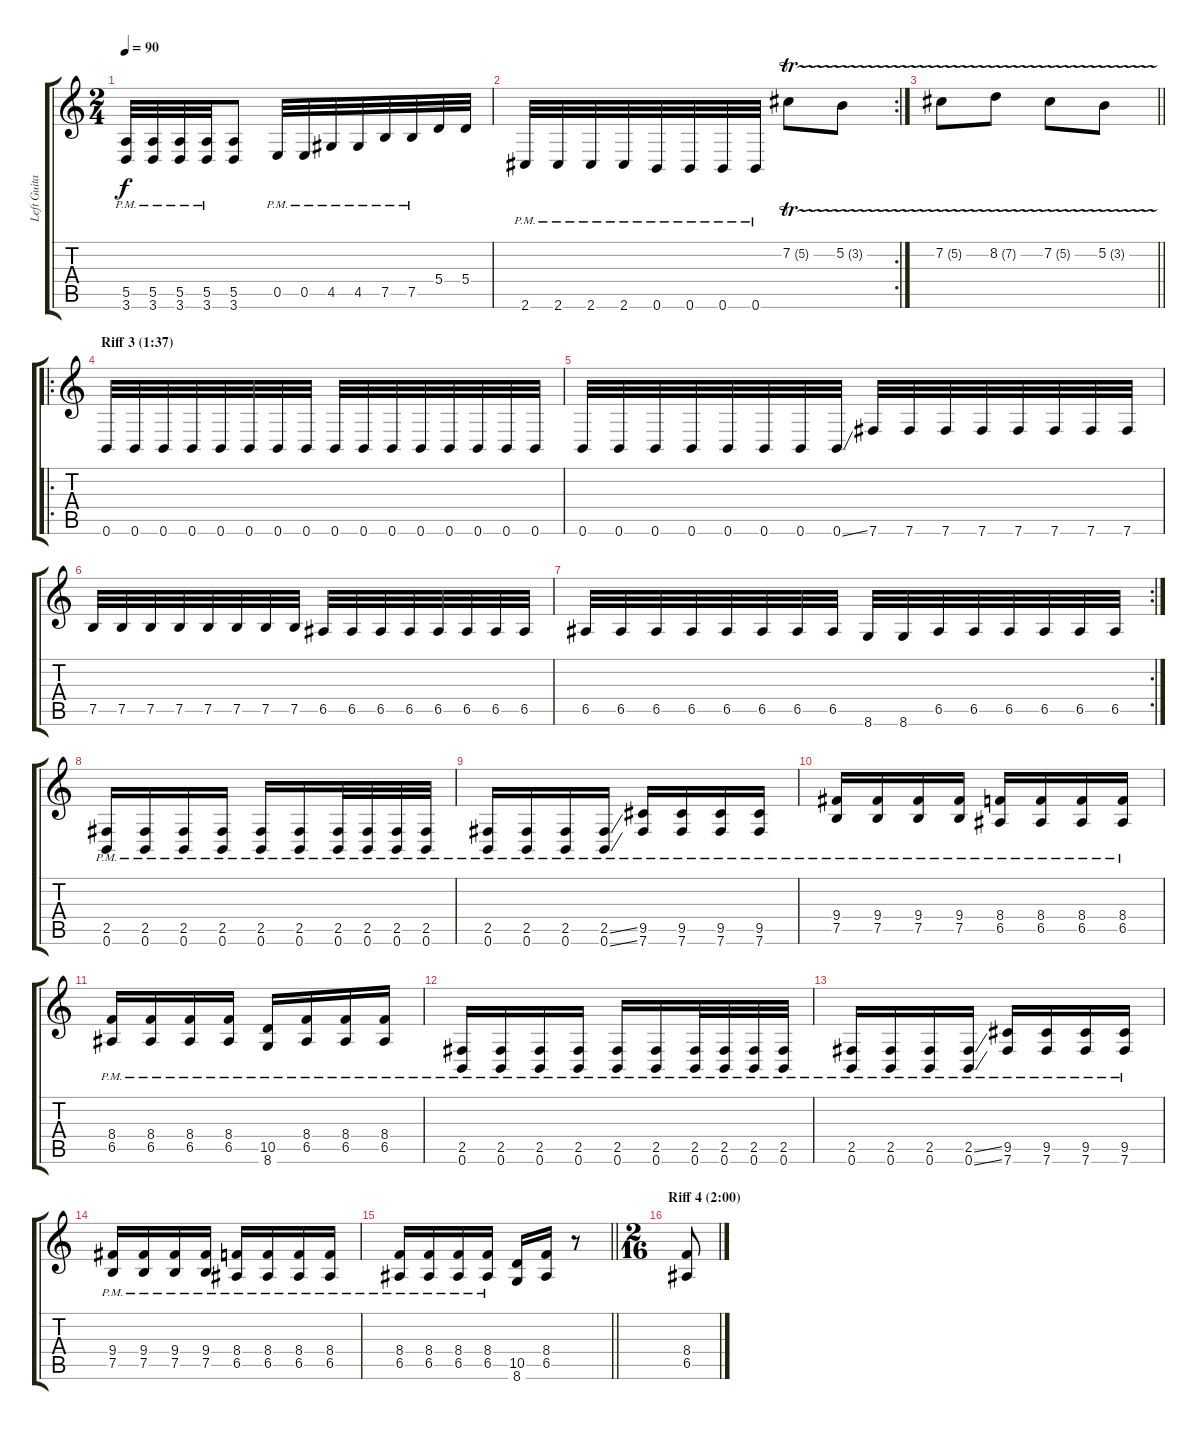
\track ("Left Guitar" "Left Guita") {instrument distortionguitar}
\staff {score tabs}
\tuning (B3 Gb3 D3 A2 E2 B1) {hide}
\ts (2 4)
\tempo 90
\clef g2
\ks c
(5.5{pm} 3.6).32{dy f} (5.5{pm} 3.6).32 (5.5{pm} 3.6).32 (5.5{pm} 3.6).32 (5.5 3.6).8 0.5{pm}.32 0.5{pm}.32 4.5{pm}.32 4.5{pm}.32 7.5{pm}.32 7.5{pm}.32 5.4.32 5.4.32 |
\rc 2
2.6{pm}.32 2.6{pm}.32 2.6{pm}.32 2.6{pm}.32 0.6{pm}.32 0.6{pm}.32 0.6{pm}.32 0.6{pm}.32 7.2{tr (5 32)}.8 5.2{tr (3 32)}.8 |
\barLineRight lightlight
7.2{tr (5 32)}.8 8.2{tr (7 32)}.8 7.2{tr (5 32)}.8 5.2{tr (3 32)}.8 |
\ro
\section ("" "Riff 3 (1:37)")
0.6.32 0.6.32 0.6.32 0.6.32 0.6.32 0.6.32 0.6.32 0.6.32 0.6.32 0.6.32 0.6.32 0.6.32 0.6.32 0.6.32 0.6.32 0.6.32 |
0.6.32 0.6.32 0.6.32 0.6.32 0.6.32 0.6.32 0.6.32 0.6{ss}.32 7.6.32 7.6.32 7.6.32 7.6.32 7.6.32 7.6.32 7.6.32 7.6.32 |
7.5.32 7.5.32 7.5.32 7.5.32 7.5.32 7.5.32 7.5.32 7.5.32 6.5.32 6.5.32 6.5.32 6.5.32 6.5.32 6.5.32 6.5.32 6.5.32 |
\rc 2
6.5.32 6.5.32 6.5.32 6.5.32 6.5.32 6.5.32 6.5.32 6.5.32 8.6.32 8.6.32 6.5.32 6.5.32 6.5.32 6.5.32 6.5.32 6.5.32 |
(2.5{pm} 0.6{pm}).16 (2.5{pm} 0.6{pm}).16 (2.5{pm} 0.6{pm}).16 (2.5{pm} 0.6{pm}).16 (2.5{pm} 0.6{pm}).16 (2.5{pm} 0.6{pm}).16 (2.5{pm} 0.6{pm}).32 (2.5{pm} 0.6{pm}).32 (2.5{pm} 0.6{pm}).32 (2.5{pm} 0.6{pm}).32 |
(2.5{pm} 0.6{pm}).16 (2.5{pm} 0.6{pm}).16 (2.5{pm} 0.6{pm}).16 (2.5{ss pm} 0.6{ss pm}).16 (9.5{pm} 7.6{pm}).16 (9.5{pm} 7.6{pm}).16 (9.5{pm} 7.6{pm}).16 (9.5{pm} 7.6{pm}).16 |
(9.4{pm} 7.5{pm}).16 (9.4{pm} 7.5{pm}).16 (9.4{pm} 7.5{pm}).16 (9.4{pm} 7.5{pm}).16 (8.4{pm} 6.5{pm}).16 (8.4{pm} 6.5{pm}).16 (8.4{pm} 6.5{pm}).16 (8.4{pm} 6.5{pm}).16 |
(8.4{pm} 6.5{pm}).16 (8.4{pm} 6.5{pm}).16 (8.4{pm} 6.5{pm}).16 (8.4{pm} 6.5{pm}).16 (10.5{pm} 8.6{pm}).16 (8.4{pm} 6.5{pm}).16 (8.4{pm} 6.5{pm}).16 (8.4{pm} 6.5{pm}).16 |
(2.5{pm} 0.6{pm}).16 (2.5{pm} 0.6{pm}).16 (2.5{pm} 0.6{pm}).16 (2.5{pm} 0.6{pm}).16 (2.5{pm} 0.6{pm}).16 (2.5{pm} 0.6{pm}).16 (2.5{pm} 0.6{pm}).32 (2.5{pm} 0.6{pm}).32 (2.5{pm} 0.6{pm}).32 (2.5{pm} 0.6{pm}).32 |
(2.5{pm} 0.6{pm}).16 (2.5{pm} 0.6{pm}).16 (2.5{pm} 0.6{pm}).16 (2.5{ss pm} 0.6{ss pm}).16 (9.5{pm} 7.6{pm}).16 (9.5{pm} 7.6{pm}).16 (9.5{pm} 7.6{pm}).16 (9.5{pm} 7.6{pm}).16 |
(9.4{pm} 7.5{pm}).16 (9.4{pm} 7.5{pm}).16 (9.4{pm} 7.5{pm}).16 (9.4{pm} 7.5{pm}).16 (8.4{pm} 6.5{pm}).16 (8.4{pm} 6.5{pm}).16 (8.4{pm} 6.5{pm}).16 (8.4{pm} 6.5{pm}).16 |
\barLineRight lightlight
(8.4{pm} 6.5{pm}).16 (8.4{pm} 6.5{pm}).16 (8.4{pm} 6.5{pm}).16 (8.4{pm} 6.5{pm}).16 (10.5 8.6).16 (8.4 6.5).16 r.8 |
\ts (2 16)
\section ("" "Riff 4 (2:00)")
(8.4 6.5).8
